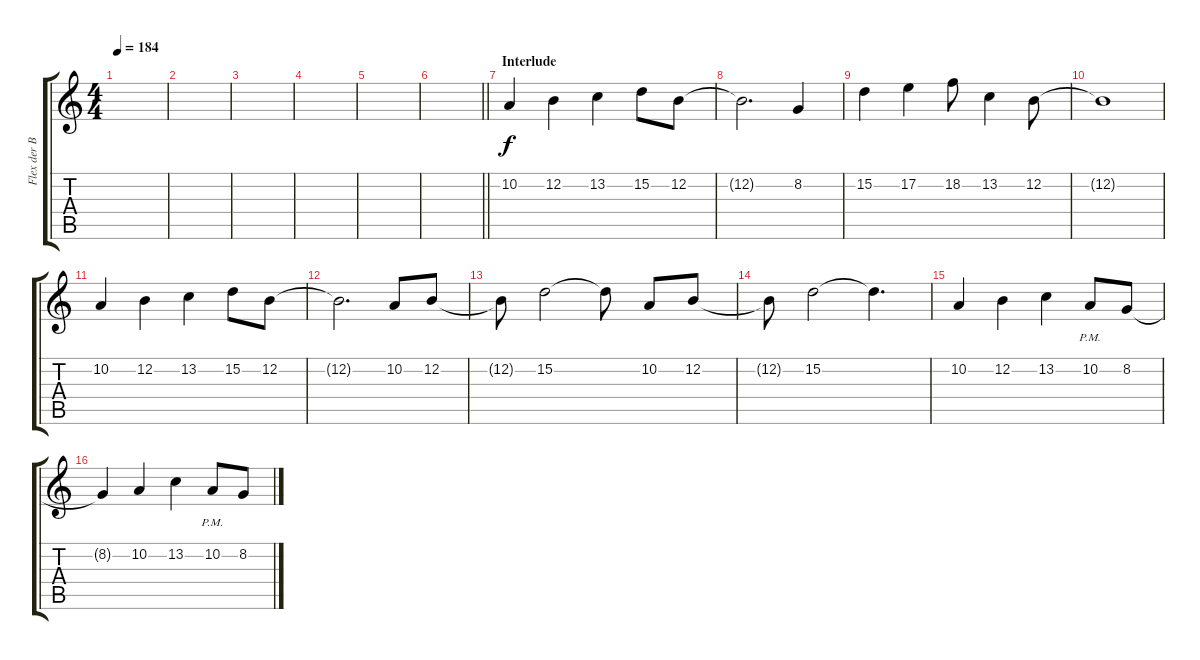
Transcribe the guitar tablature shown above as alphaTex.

\track ("Flex der Biegsame" "Flex der B") {instrument accordion}
\staff {score tabs}
\tuning (E4 B3 G3 D3 A2 E2) {hide}
\ts (4 4)
\tempo 184
\clef g2
\ks c
|
|
|
|
|
\barLineRight lightlight
|
\section ("" "Interlude")
10.2.4{volume 11} 12.2.4 13.2.4 15.2.8 12.2.8 |
12.2{t}.2{d} 8.2.4 |
15.2.4 17.2.4 18.2.8 13.2.4 12.2.8 |
12.2{t}.1 |
10.2.4 12.2.4 13.2.4 15.2.8 12.2.8 |
12.2{t}.2{d} 10.2.8 12.2.8 |
12.2{t}.8 15.2.2 15.2{t}.8 10.2.8 12.2.8 |
12.2{t}.8 15.2.2 15.2{t}.4{d} |
10.2.4 12.2.4 13.2.4 10.2{pm}.8 8.2.8 |
8.2{t}.4 10.2.4 13.2.4 10.2{pm}.8 8.2.8
